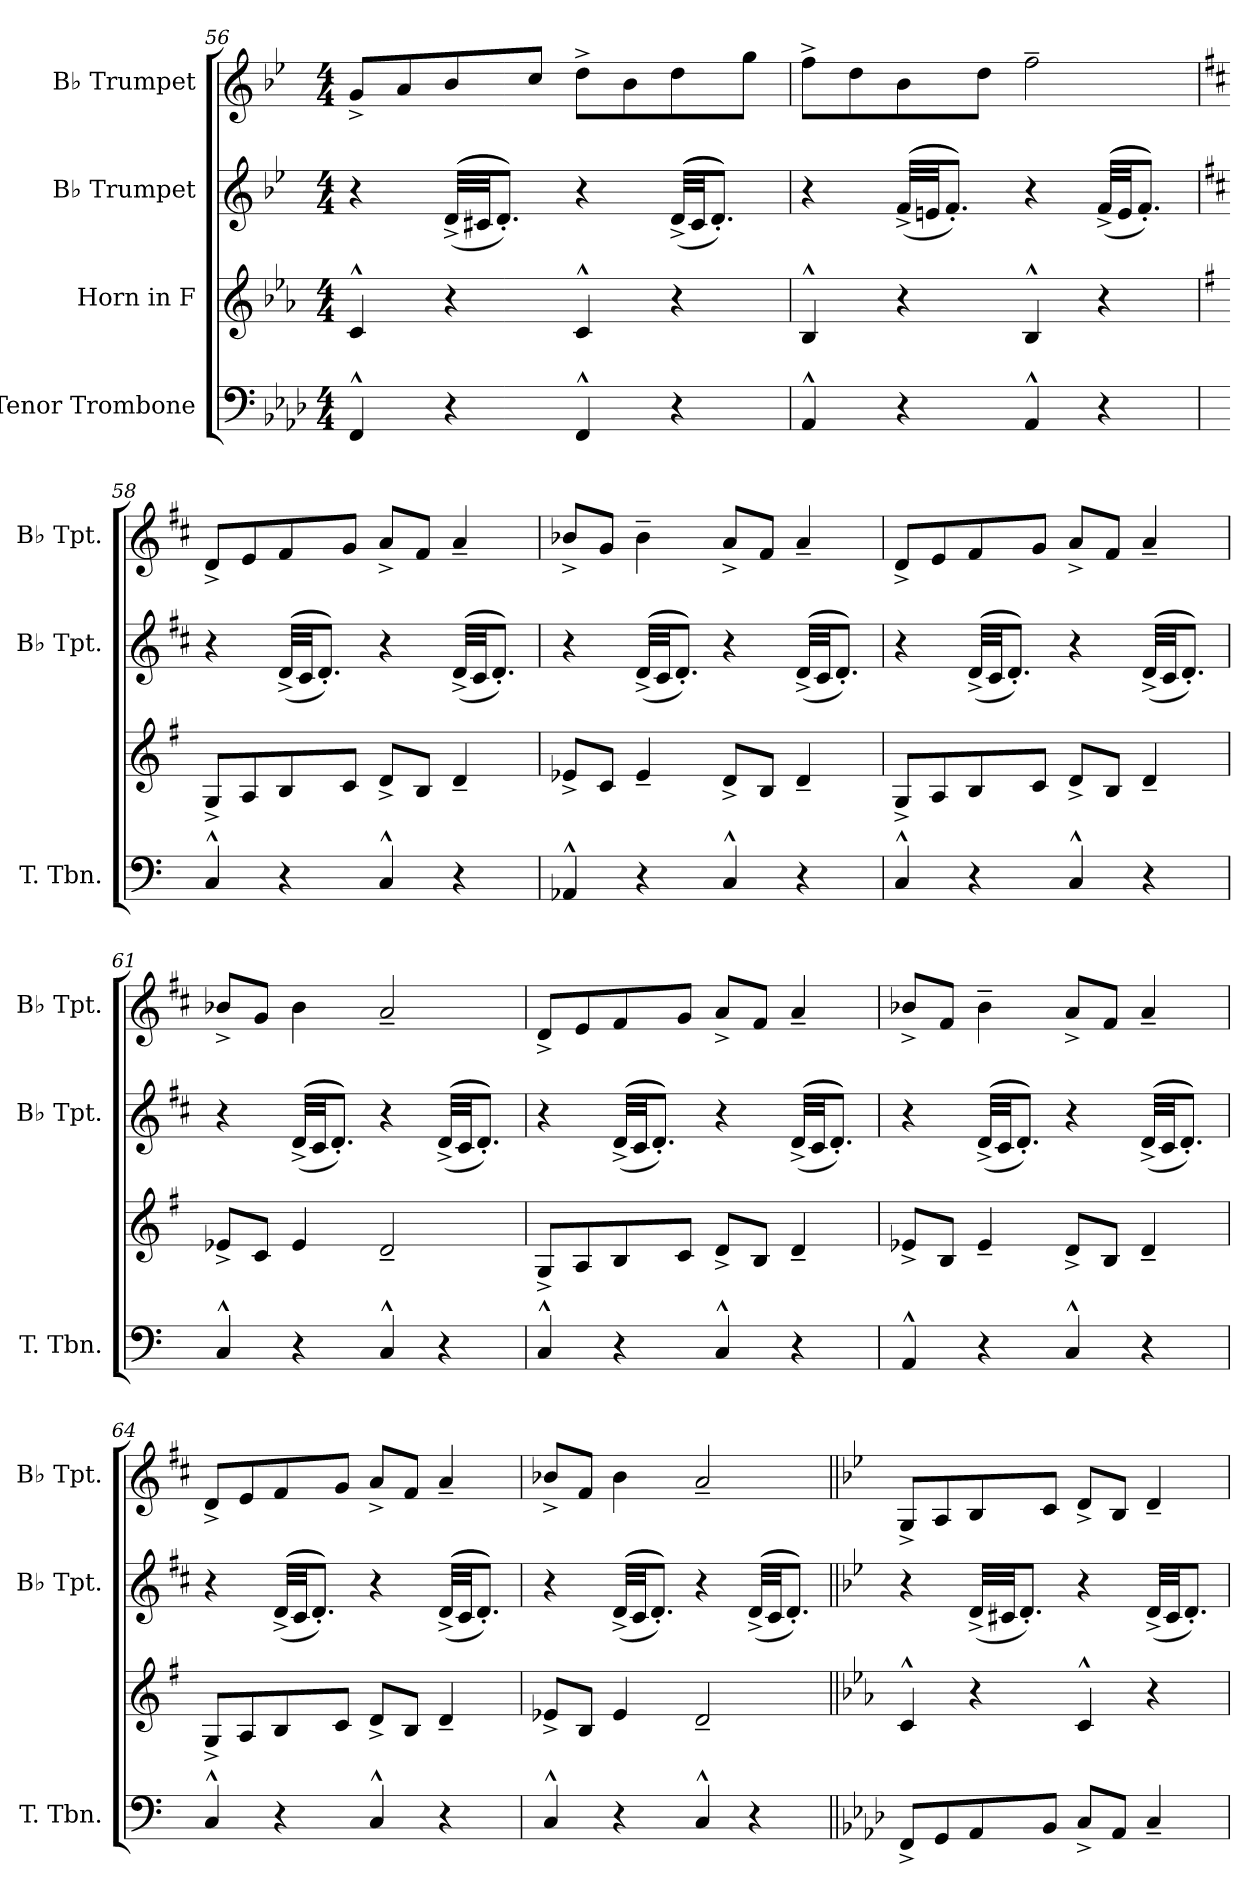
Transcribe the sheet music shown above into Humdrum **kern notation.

**kern	**kern	**kern	**kern
*part4	*part3	*part2	*part1
*staff4	*staff3	*staff2	*staff1
*I"Tenor Trombone	*I"Horn in F	*I"B♭ Trumpet	*I"B♭ Trumpet
*I'T. Tbn.	*	*I'B♭ Tpt.	*I'B♭ Tpt.
*clefF4	*clefG2	*clefG2	*clefG2
*	*ITrd4c7	*ITrd1c2	*ITrd1c2
*k[b-e-a-d-]	*k[b-e-a-d-]	*k[b-e-a-d-]	*k[b-e-a-d-]
*M4/4	*M4/4	*M4/4	*M4/4
=56	=56	=56	=56
4FF^^/	4F^^/	4r	8f^/L
.	.	.	8g/
4r	4r	(((32c^/LLL	8a-/
.	.	32Bn/JJ	.
.	.	8.c'/J)))	.
.	.	.	8b-/J
4FF^^/	4F^^/	4r	8cc^\L
.	.	.	8a-\
4r	4r	(((32c^/LLL	8cc\
.	.	32B/JJ	.
.	.	8.c'/J)))	.
.	.	.	8ff\J
!!LO:LB:g=z
=57	=57	=57	=57
4AA-^^/	4E-^^/	4r	8ee-^\L
.	.	.	8cc\
4r	4r	(((32e-^/LLL	8a-\
.	.	32dn/JJ	.
.	.	8.e-'/J)))	.
.	.	.	8cc\J
4AA-^^/	4E-^^/	4r	2ee-~\
4r	4r	(((32e-^/LLL	.
.	.	32d/JJ	.
.	.	8.e-'/J)))	.
=58	=58	=58	=58
*k[]	*k[]	*k[]	*k[]
*	*	*	*MM160
4C^^/	8C^/L	4r	8c^/L
.	8D/	.	8d/
4r	8E/	(((32c^/LLL	8e/
.	.	32B/JJ	.
.	.	8.c'/J)))	.
.	8F/J	.	8f/J
4C^^/	8G^/L	4r	8g^/L
.	8E/J	.	8e/J
4r	4G~/	(((32c^/LLL	4g~/
.	.	32B/JJ	.
.	.	8.c'/J)))	.
=59	=59	=59	=59
4AA-X^^/	8A-X^/L	4r	8a-X^/L
.	8F/J	.	8f/J
4r	4A-~/	(((32c^/LLL	4a-~\
.	.	32B/JJ	.
.	.	8.c'/J)))	.
4C^^/	8G^/L	4r	8g^/L
.	8E/J	.	8e/J
4r	4G~/	(((32c^/LLL	4g~/
.	.	32B/JJ	.
.	.	8.c'/J)))	.
!!LO:LB:g=z
=60	=60	=60	=60
4C^^/	8C^/L	4r	8c^/L
.	8D/	.	8d/
4r	8E/	(((32c^/LLL	8e/
.	.	32B/JJ	.
.	.	8.c'/J)))	.
.	8F/J	.	8f/J
4C^^/	8G^/L	4r	8g^/L
.	8E/J	.	8e/J
4r	4G~/	(((32c^/LLL	4g~/
.	.	32B/JJ	.
.	.	8.c'/J)))	.
=61	=61	=61	=61
4C^^/	8A-X^/L	4r	8a-X^/L
.	8F/J	.	8f/J
4r	4A-/	(((32c^/LLL	4a-\
.	.	32B/JJ	.
.	.	8.c'/J)))	.
4C^^/	2G~/	4r	2g~/
4r	.	(((32c^/LLL	.
.	.	32B/JJ	.
.	.	8.c'/J)))	.
=62	=62	=62	=62
*	*	*	*MM170
4C^^/	8C^/L	4r	8c^/L
.	8D/	.	8d/
4r	8E/	(((32c^/LLL	8e/
.	.	32B/JJ	.
.	.	8.c'/J)))	.
.	8F/J	.	8f/J
4C^^/	8G^/L	4r	8g^/L
.	8E/J	.	8e/J
4r	4G~/	(((32c^/LLL	4g~/
.	.	32B/JJ	.
.	.	8.c'/J)))	.
!!LO:PB:g=z
=63	=63	=63	=63
4AA^^/	8A-X^/L	4r	8a-X^/L
.	8E/J	.	8e/J
4r	4A-~/	(((32c^/LLL	4a-~\
.	.	32B/JJ	.
.	.	8.c'/J)))	.
4C^^/	8G^/L	4r	8g^/L
.	8E/J	.	8e/J
4r	4G~/	(((32c^/LLL	4g~/
.	.	32B/JJ	.
.	.	8.c'/J)))	.
=64	=64	=64	=64
4C^^/	8C^/L	4r	8c^/L
.	8D/	.	8d/
4r	8E/	(((32c^/LLL	8e/
.	.	32B/JJ	.
.	.	8.c'/J)))	.
.	8F/J	.	8f/J
4C^^/	8G^/L	4r	8g^/L
.	8E/J	.	8e/J
4r	4G~/	(((32c^/LLL	4g~/
.	.	32B/JJ	.
.	.	8.c'/J)))	.
=65	=65	=65	=65
4C^^/	8A-X^/L	4r	8a-X^/L
.	8E/J	.	8e/J
4r	4A-/	(((32c^/LLL	4a-\
.	.	32B/JJ	.
.	.	8.c'/J)))	.
4C^^/	2G~/	4r	2g~/
4r	.	(((32c^/LLL	.
.	.	32B/JJ	.
.	.	8.c'/J)))	.
!!LO:LB:g=z
=66||	=66||	=66||	=66||
*k[b-e-a-d-]	*k[b-e-a-d-]	*k[b-e-a-d-]	*k[b-e-a-d-]
*	*	*	*MM180
8FF^/L	4F^^/	4r	8F^/L
8GG/	.	.	8G/
8AA-/	4r	(32c^/LLL	8A-/
.	.	32Bn/JJ	.
.	.	8.c'/J)	.
8BB-/J	.	.	8B-/J
8C^/L	4F^^/	4r	8c^/L
8AA-/J	.	.	8A-/J
4C~/	4r	(32c^/LLL	4c~/
.	.	32B/JJ	.
.	.	8.c'/J)	.
=	=	=	=
*-	*-	*-	*-
